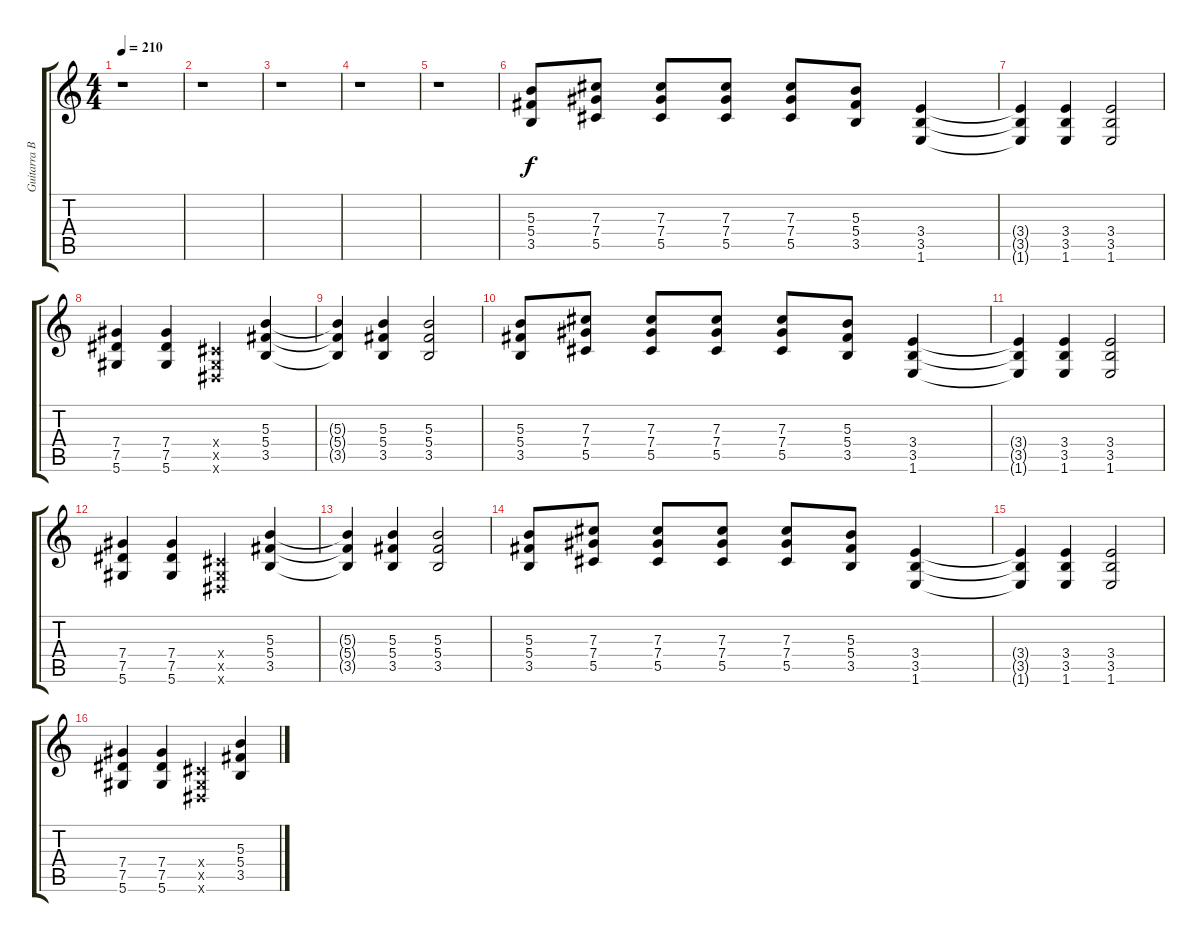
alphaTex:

\track ("Guitarra Base - Chorão" "Guitarra B") {instrument overdrivenguitar}
\staff {score tabs}
\tuning (Eb4 Bb3 Gb3 Db3 Ab2 Eb2) {hide}
\ts (4 4)
\tempo 210
\clef g2
\ks c
r.1{dy f} |
r.1 |
r.1 |
r.1 |
r.1 |
(5.3 5.4 3.5).8{instrument distortionguitar} (7.3 7.4 5.5).8 (7.3 7.4 5.5).8 (7.3 7.4 5.5).8 (7.3 7.4 5.5).8 (5.3 5.4 3.5).8 (3.4 3.5 1.6).4 |
(3.4{t} 3.5{t} 1.6{t}).4 (3.4 3.5 1.6).4 (3.4 3.5 1.6).2 |
(7.4 7.5 5.6).4 (7.4 7.5 5.6).4 (0.4{x} 0.5{x} 0.6{x}).4 (5.3 5.4 3.5).4 |
(5.3{t} 5.4{t} 3.5{t}).4 (5.3 5.4 3.5).4 (5.3 5.4 3.5).2 |
(5.3 5.4 3.5).8{instrument distortionguitar} (7.3 7.4 5.5).8 (7.3 7.4 5.5).8 (7.3 7.4 5.5).8 (7.3 7.4 5.5).8 (5.3 5.4 3.5).8 (3.4 3.5 1.6).4 |
(3.4{t} 3.5{t} 1.6{t}).4 (3.4 3.5 1.6).4 (3.4 3.5 1.6).2 |
(7.4 7.5 5.6).4 (7.4 7.5 5.6).4 (0.4{x} 0.5{x} 0.6{x}).4 (5.3 5.4 3.5).4 |
(5.3{t} 5.4{t} 3.5{t}).4 (5.3 5.4 3.5).4 (5.3 5.4 3.5).2 |
(5.3 5.4 3.5).8{instrument distortionguitar} (7.3 7.4 5.5).8 (7.3 7.4 5.5).8 (7.3 7.4 5.5).8 (7.3 7.4 5.5).8 (5.3 5.4 3.5).8 (3.4 3.5 1.6).4 |
(3.4{t} 3.5{t} 1.6{t}).4 (3.4 3.5 1.6).4 (3.4 3.5 1.6).2 |
(7.4 7.5 5.6).4 (7.4 7.5 5.6).4 (0.4{x} 0.5{x} 0.6{x}).4 (5.3 5.4 3.5).4
